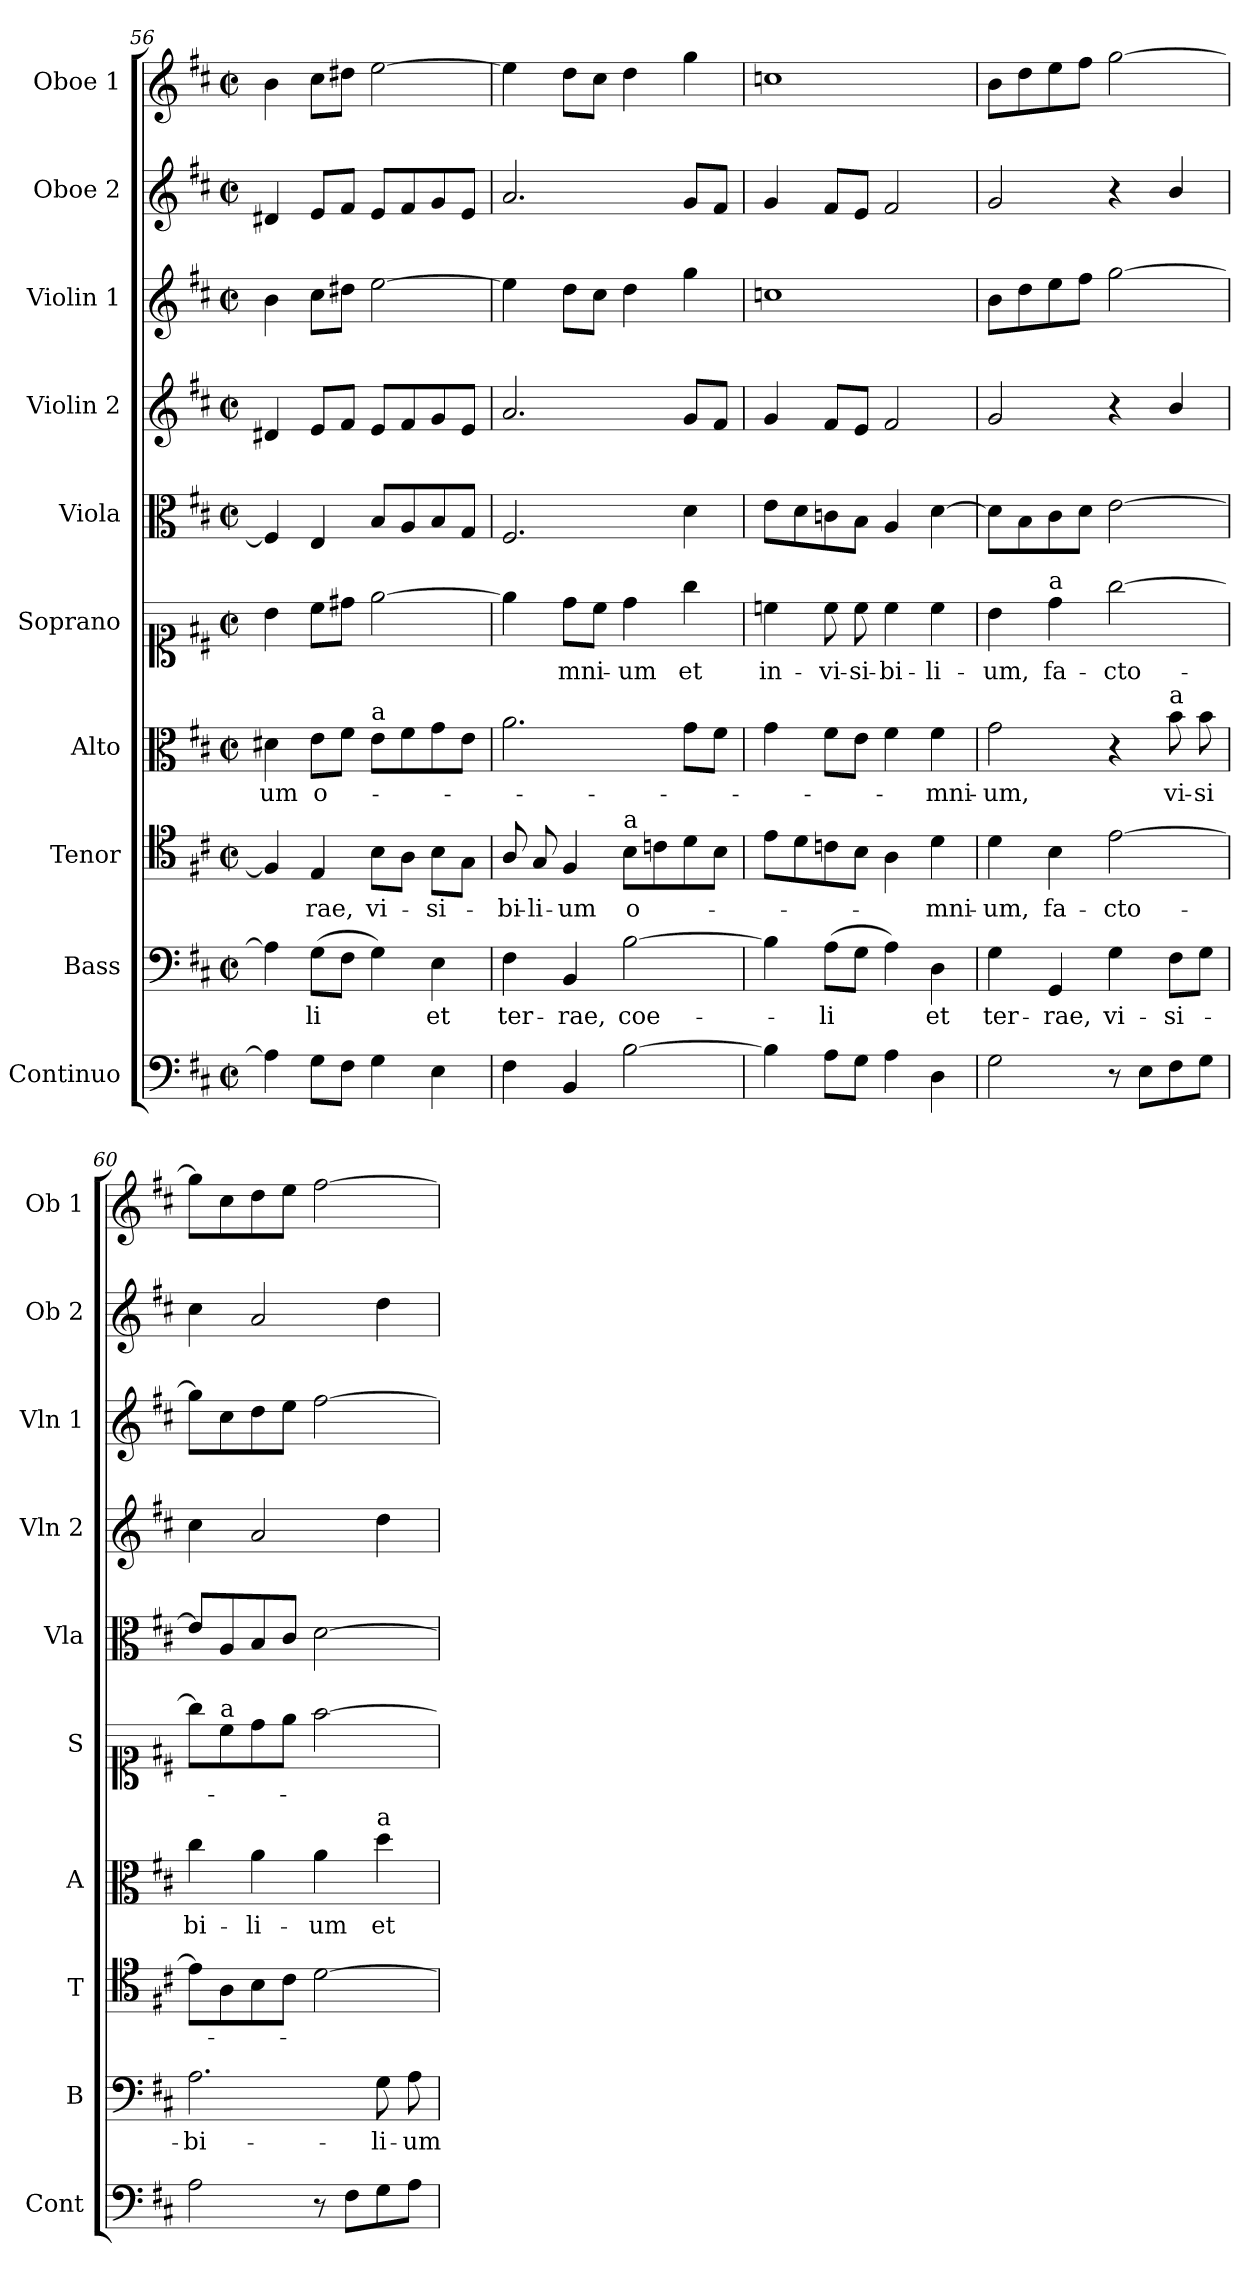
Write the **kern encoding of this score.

**kern	**kern	**text	**kern	**text	**kern	**text	**kern	**text	**kern	**kern	**kern	**kern	**kern
*part10	*part9	*part9	*part8	*part8	*part7	*part7	*part6	*part6	*part5	*part4	*part3	*part2	*part1
*staff10	*staff9	*staff9	*staff8	*staff8	*staff7	*staff7	*staff6	*staff6	*staff5	*staff4	*staff3	*staff2	*staff1
*I"Continuo	*I"Bass	*	*I"Tenor	*	*I"Alto	*	*I"Soprano	*	*I"Viola	*I"Violin 2	*I"Violin 1	*I"Oboe 2	*I"Oboe 1
*I'Cont	*I'B	*	*I'T	*	*I'A	*	*I'S	*	*I'Vla	*I'Vln 2	*I'Vln 1	*I'Ob 2	*I'Ob 1
!!LO:PB:g=z
*clefF4	*clefF4	*	*clefC4	*	*clefC3	*	*clefC1	*	*clefC3	*clefG2	*clefG2	*clefG2	*clefG2
*k[f#c#]	*k[f#c#]	*	*k[f#c#]	*	*k[f#c#]	*	*k[f#c#]	*	*k[f#c#]	*k[f#c#]	*k[f#c#]	*k[f#c#]	*k[f#c#]
*M2/2	*M2/2	*	*M2/2	*	*M2/2	*	*M2/2	*	*M2/2	*M2/2	*M2/2	*M2/2	*M2/2
*met(c|)	*met(c|)	*	*met(c|)	*	*met(c|)	*	*met(c|)	*	*met(c|)	*met(c|)	*met(c|)	*met(c|)	*met(c|)
=56	=56	=56	=56	=56	=56	=56	=56	=56	=56	=56	=56	=56	=56
!	!	!	!	!	!	!LO:LY:b	!	!	!	!	!	!	!
4A\]	4A\]	.	4F#/]	.	4d#X\	-um	4b\	.	4F#/]	4d#X/	4b\	4d#X/	4b\
!	!	!LO:LY:b	!	!LO:LY:b	!	!LO:LY:b	!	!	!	!	!	!	!
8G\L	(8G\L	-li	4E/	-rae,	8e\L	o-	8cc#\L	.	4E/	8e/L	8cc#\L	8e/L	8cc#\L
8F#\J	8F#\J	.	.	.	8f#\J	.	8dd#X\J	.	.	8f#/J	8dd#X\J	8f#/J	8dd#X\J
!	!	!	!	!	!LO:TX:a:t=a	!	!	!	!	!	!	!	!
!	!	!	!	!LO:LY:b	!	!	!	!	!	!	!	!	!
4G\	4G\)	.	8B\L	vi-	8e\L	.	[2ee\	.	8B/L	8e/L	[2ee\	8e/L	[2ee\
.	.	.	8A\J	.	8f#\	.	.	.	8A/	8f#/	.	8f#/	.
!	!	!LO:LY:b	!	!LO:LY:b	!	!	!	!	!	!	!	!	!
4E\	4E\	et	8B\L	-si-	8g\	.	.	.	8B/	8g/	.	8g/	.
.	.	.	8G\J	.	8e\J	.	.	.	8G/J	8e/J	.	8e/J	.
=57	=57	=57	=57	=57	=57	=57	=57	=57	=57	=57	=57	=57	=57
!	!	!LO:LY:b	!	!LO:LY:b	!	!	!	!	!	!	!	!	!
4F#\	4F#\	ter-	8A/	-bi-	2.a\	.	4ee\]	.	2.F#/	2.a/	4ee\]	2.a/	4ee\]
!	!	!	!	!LO:LY:b	!	!	!	!	!	!	!	!	!
.	.	.	8G/	-li-	.	.	.	.	.	.	.	.	.
!	!	!LO:LY:b	!	!LO:LY:b	!	!	!	!LO:LY:b	!	!	!	!	!
4BB/	4BB/	-rae,	4F#/	-um	.	.	8dd\L	-mni-	.	.	8dd\L	.	8dd\L
.	.	.	.	.	.	.	8cc#\J	.	.	.	8cc#\J	.	8cc#\J
!	!	!	!LO:TX:a:t=a	!	!	!	!	!	!	!	!	!	!
!	!	!LO:LY:b	!	!LO:LY:b	!	!	!	!LO:LY:b	!	!	!	!	!
[2B\	[2B\	coe-	8B\L	o-	.	.	4dd\	-um	.	.	4dd\	.	4dd\
.	.	.	8cn\	.	.	.	.	.	.	.	.	.	.
!	!	!	!	!	!	!	!	!LO:LY:b	!	!	!	!	!
.	.	.	8d\	.	8g\L	.	4gg\	et	4d\	8g/L	4gg\	8g/L	4gg\
.	.	.	8B\J	.	8f#\J	.	.	.	.	8f#/J	.	8f#/J	.
=58	=58	=58	=58	=58	=58	=58	=58	=58	=58	=58	=58	=58	=58
!	!	!	!	!	!	!	!	!LO:LY:b	!	!	!	!	!
4B\]	4B\]	.	8e\L	.	4g\	.	4ccn\	in-	8e\L	4g/	1ccn	4g/	1ccn
.	.	.	8d\	.	.	.	.	.	8d\	.	.	.	.
!	!	!LO:LY:b	!	!	!	!	!	!LO:LY:b	!	!	!	!	!
8A\L	(8A\L	-li	8cn\	.	8f#\L	.	8cc\	-vi-	8cn\	8f#/L	.	8f#/L	.
!	!	!	!	!	!	!	!	!LO:LY:b	!	!	!	!	!
8G\J	8G\J	.	8B\J	.	8e\J	.	8cc\	-si-	8B\J	8e/J	.	8e/J	.
!	!	!	!	!	!	!	!	!LO:LY:b	!	!	!	!	!
4A\	4A\)	.	4A\	.	4f#\	.	4cc\	-bi-	4A/	2f#/	.	2f#/	.
!	!	!LO:LY:b	!	!LO:LY:b	!	!LO:LY:b	!	!LO:LY:b	!	!	!	!	!
4D\	4D\	et	4d\	-mni-	4f#\	-mni-	4cc\	-li-	[4d\	.	.	.	.
=59	=59	=59	=59	=59	=59	=59	=59	=59	=59	=59	=59	=59	=59
!	!	!LO:LY:b	!	!LO:LY:b	!	!LO:LY:b	!	!LO:LY:b	!	!	!	!	!
2G\	4G\	ter-	4d\	-um,	2g\	-um,	4b\	-um,	8d\L]	2g/	8b\L	2g/	8b\L
.	.	.	.	.	.	.	.	.	8B\	.	8dd\	.	8dd\
!	!	!	!	!	!	!	!LO:TX:a:t=a	!	!	!	!	!	!
!	!	!LO:LY:b	!	!LO:LY:b	!	!	!	!LO:LY:b	!	!	!	!	!
.	4GG/	-rae,	4B\	fa-	.	.	4dd\	fa-	8c#\	.	8ee\	.	8ee\
.	.	.	.	.	.	.	.	.	8d\J	.	8ff#\J	.	8ff#\J
!	!	!LO:LY:b	!	!LO:LY:b	!	!	!	!LO:LY:b	!	!	!	!	!
8r	4G\	vi-	[2e\	-cto-	4r	.	[2gg\	-cto-	[2e\	4r	[2gg\	4r	[2gg\
8E\L	.	.	.	.	.	.	.	.	.	.	.	.	.
!	!	!	!	!	!LO:TX:a:t=a	!	!	!	!	!	!	!	!
!	!	!LO:LY:b	!	!	!	!LO:LY:b	!	!	!	!	!	!	!
8F#\	8F#\L	-si-	.	.	8b\	vi-	.	.	.	4b/	.	4b/	.
!	!	!	!	!	!	!LO:LY:b	!	!	!	!	!	!	!
8G\J	8G\J	.	.	.	8b\	-si	.	.	.	.	.	.	.
=60	=60	=60	=60	=60	=60	=60	=60	=60	=60	=60	=60	=60	=60
!	!	!LO:LY:b	!	!	!	!LO:LY:b	!	!	!	!	!	!	!
2A\	2.A\	-bi-	8e\L]	.	4cc#\	bi-	8gg\L]	.	8e/L]	4cc#\	8gg\L]	4cc#\	8gg\L]
!	!	!	!	!	!	!	!LO:TX:a:t=a	!	!	!	!	!	!
.	.	.	8A\	.	.	.	8cc#\	.	8A/	.	8cc#\	.	8cc#\
!	!	!	!	!	!	!LO:LY:b	!	!	!	!	!	!	!
.	.	.	8B\	.	4a\	-li-	8dd\	.	8B/	2a/	8dd\	2a/	8dd\
.	.	.	8c#\J	.	.	.	8ee\J	.	8c#/J	.	8ee\J	.	8ee\J
!	!	!	!	!	!	!LO:LY:b	!	!	!	!	!	!	!
8r	.	.	[2d\	.	4a\	-um	[2ff#\	.	[2d\	.	[2ff#\	.	[2ff#\
8F#\L	.	.	.	.	.	.	.	.	.	.	.	.	.
!	!	!	!	!	!LO:TX:a:t=a	!	!	!	!	!	!	!	!
!	!	!LO:LY:b	!	!	!	!LO:LY:b	!	!	!	!	!	!	!
8G\	8G\	-li-	.	.	4dd\	et	.	.	.	4dd\	.	4dd\	.
!	!	!LO:LY:b	!	!	!	!	!	!	!	!	!	!	!
8A\J	8A\	-um	.	.	.	.	.	.	.	.	.	.	.
=	=	=	=	=	=	=	=	=	=	=	=	=	=
*-	*-	*-	*-	*-	*-	*-	*-	*-	*-	*-	*-	*-	*-
